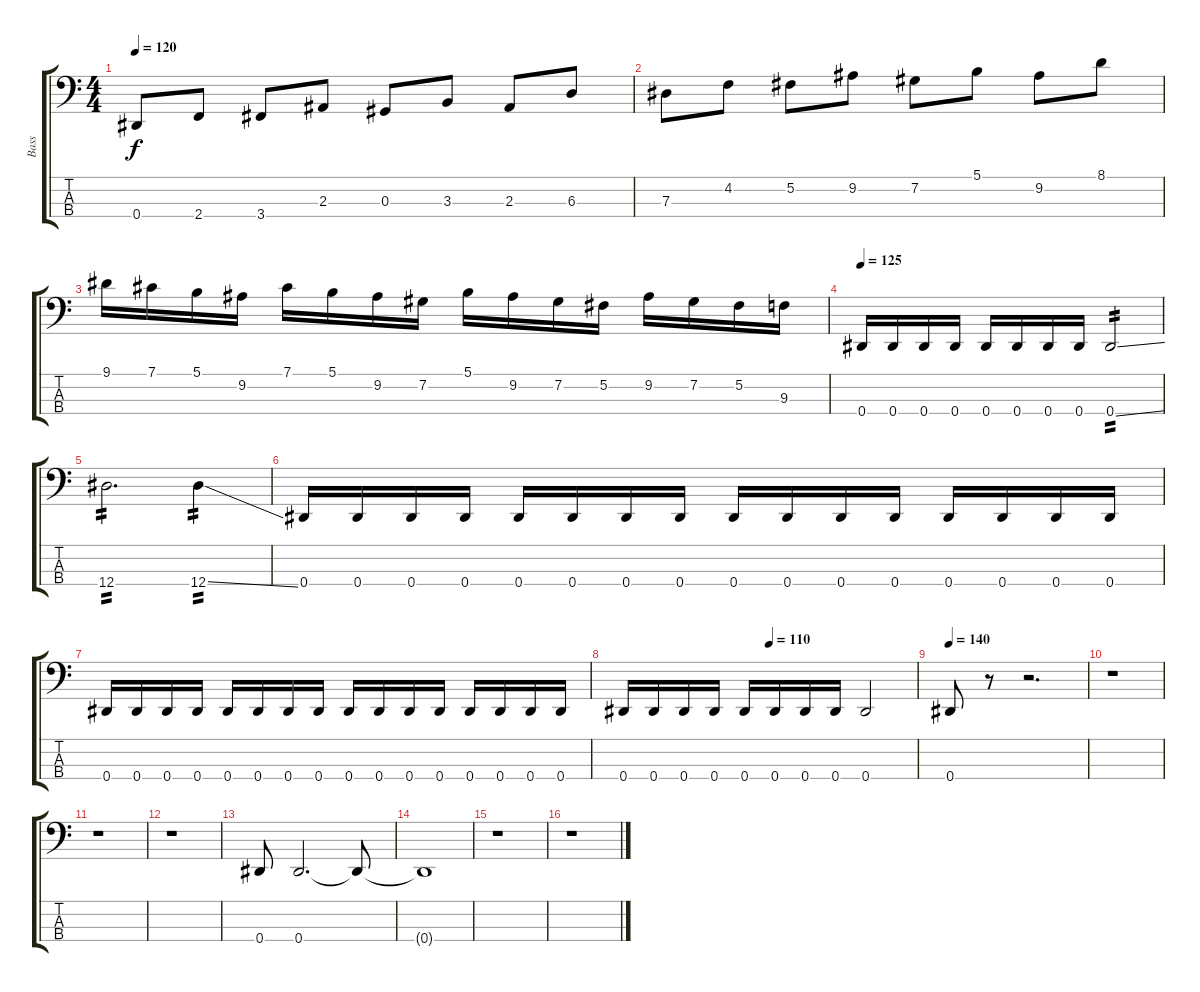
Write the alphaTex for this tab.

\track ("Bass" "Bass") {instrument electricbasspick}
\staff {score tabs}
\tuning (Gb2 Db2 Ab1 Eb1) {hide}
\ts (4 4)
\tempo 120
\clef f4
\ks c
0.4.8{dy f instrument electricbasspick} 2.4.8 3.4.8 2.3.8 0.3.8 3.3.8 2.3.8 6.3.8 |
7.3.8 4.2.8 5.2.8 9.2.8 7.2.8 5.1.8 9.2.8 8.1.8 |
9.1.16 7.1.16 5.1.16 9.2.16 7.1.16 5.1.16 9.2.16 7.2.16 5.1.16 9.2.16 7.2.16 5.2.16 9.2.16 7.2.16 5.2.16 9.3.16 |
\tempo 125
0.4.16 0.4.16 0.4.16 0.4.16 0.4.16 0.4.16 0.4.16 0.4.16 0.4{ss}.2{tp 2} |
12.4.2{d tp 2} 12.4{ss}.4{tp 2} |
0.4.16 0.4.16 0.4.16 0.4.16 0.4.16 0.4.16 0.4.16 0.4.16 0.4.16 0.4.16 0.4.16 0.4.16 0.4.16 0.4.16 0.4.16 0.4.16 |
0.4.16 0.4.16 0.4.16 0.4.16 0.4.16 0.4.16 0.4.16 0.4.16 0.4.16 0.4.16 0.4.16 0.4.16 0.4.16 0.4.16 0.4.16 0.4.16 |
\tempo (110 0.5)
0.4.16 0.4.16 0.4.16 0.4.16 0.4.16 0.4.16 0.4.16 0.4.16 0.4.2 |
\tempo 140
0.4.8 r.8 r.2{d} |
r.1 |
r.1 |
r.1 |
0.4.8 0.4.2{d} 0.4{t}.8 |
0.4{t}.1 |
r.1 |
r.1
